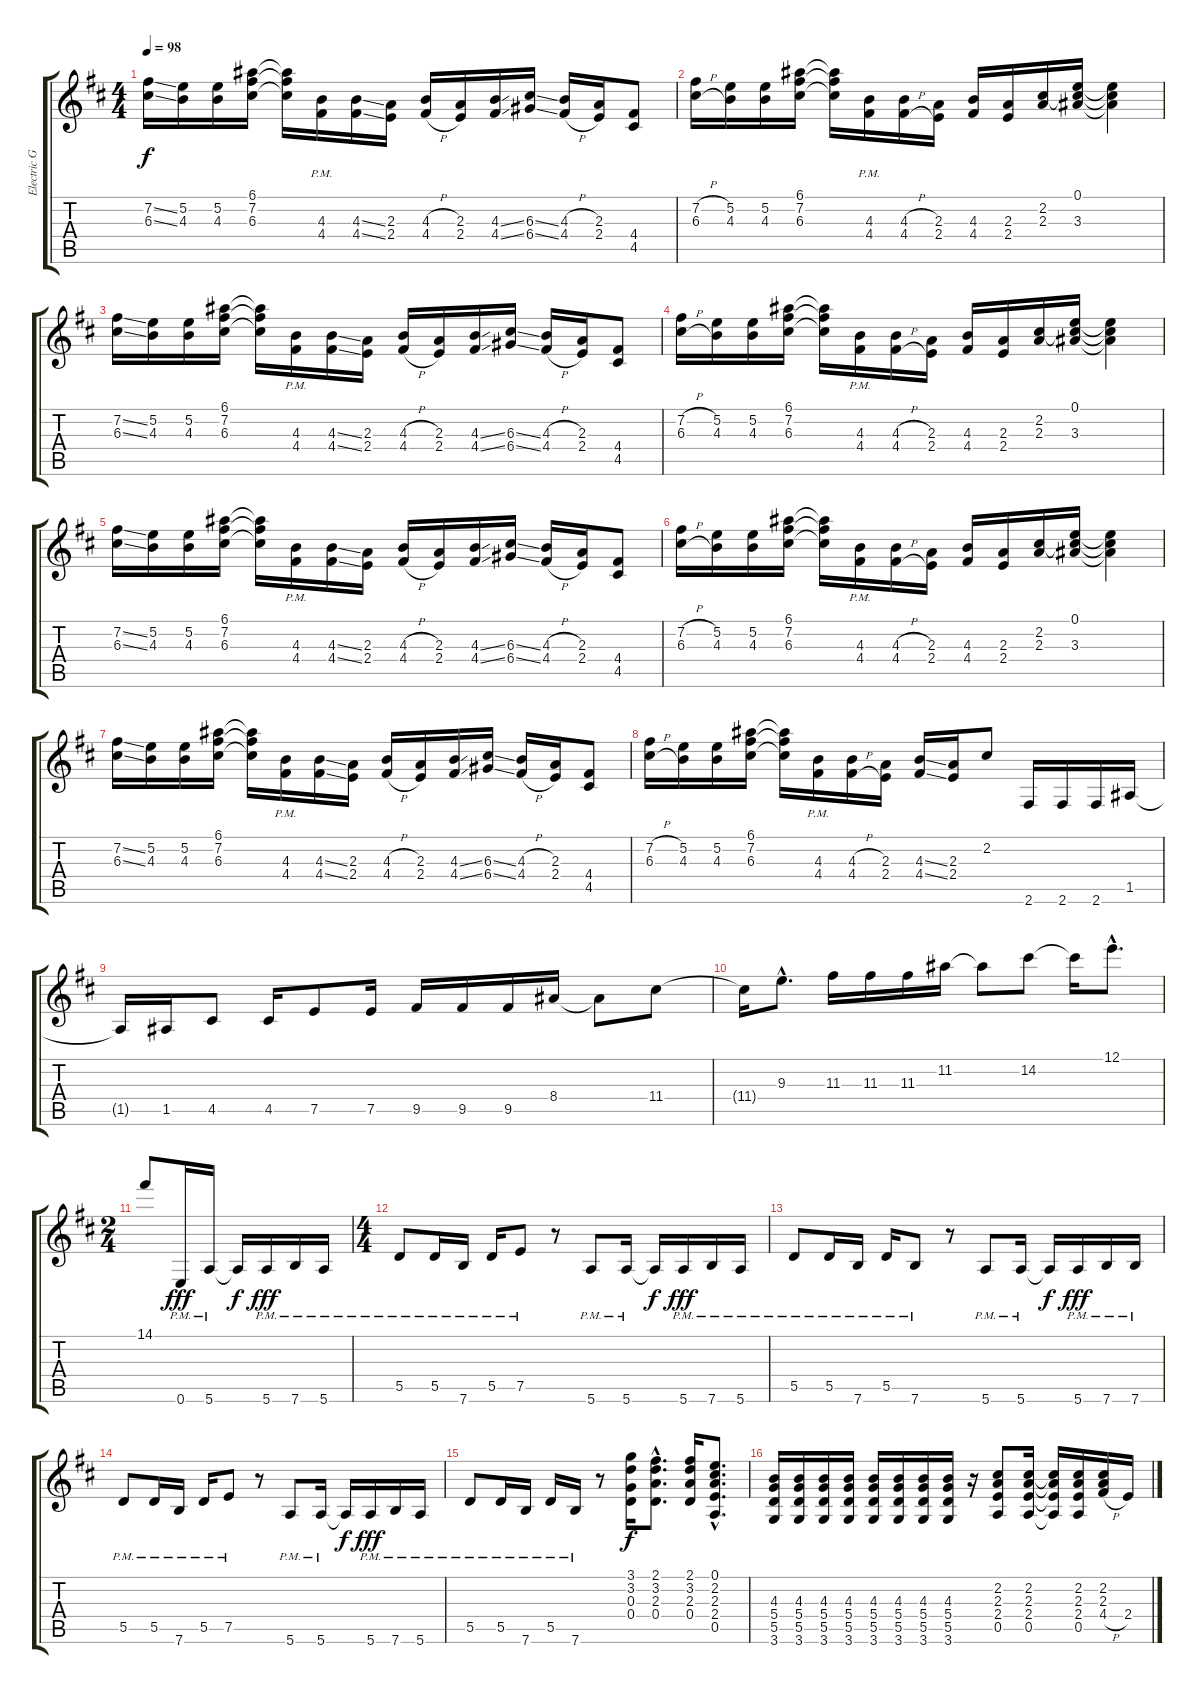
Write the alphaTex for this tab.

\track ("Electric Gtr 2" "Electric G") {instrument distortionguitar}
\staff {score tabs}
\tuning (E4 B3 G3 D3 A2 E2) {hide}
\ts (4 4)
\tempo 98
\clef g2
\ks d
(7.2{ss} 6.3{ss}).16{dy f} (5.2 4.3).16 (5.2 4.3).16 (6.1 7.2 6.3).16 (6.1{t} 7.2{t} 6.3{t}).16 (4.3{pm} 4.4{pm}).16 (4.3{ss} 4.4{ss}).16 (2.3 2.4).16 (4.3{h} 4.4{h}).16 (2.3 2.4).16 (4.3{ss} 4.4{ss}).16 (6.3{ss} 6.4{ss}).16 (4.3{h} 4.4{h}).16 (2.3 2.4).16 (4.4 4.5).8 |
(7.2{h} 6.3{h}).16 (5.2 4.3).16 (5.2 4.3).16 (6.1 7.2 6.3).16 (6.1{t} 7.2{t} 6.3{t}).16 (4.3{pm} 4.4{pm}).16 (4.3{h} 4.4{h}).16 (2.3 2.4).16 (4.3 4.4).16 (2.3 2.4).16 (2.2 2.3).16 (0.1 2.2{t} 3.3).16 (0.1{t} 2.2{t} 3.3{t}).4 |
(7.2{ss} 6.3{ss}).16 (5.2 4.3).16 (5.2 4.3).16 (6.1 7.2 6.3).16 (6.1{t} 7.2{t} 6.3{t}).16 (4.3{pm} 4.4{pm}).16 (4.3{ss} 4.4{ss}).16 (2.3 2.4).16 (4.3{h} 4.4{h}).16 (2.3 2.4).16 (4.3{ss} 4.4{ss}).16 (6.3{ss} 6.4{ss}).16 (4.3{h} 4.4{h}).16 (2.3 2.4).16 (4.4 4.5).8 |
(7.2{h} 6.3{h}).16 (5.2 4.3).16 (5.2 4.3).16 (6.1 7.2 6.3).16 (6.1{t} 7.2{t} 6.3{t}).16 (4.3{pm} 4.4{pm}).16 (4.3{h} 4.4{h}).16 (2.3 2.4).16 (4.3 4.4).16 (2.3 2.4).16 (2.2 2.3).16 (0.1 2.2{t} 3.3).16 (0.1{t} 2.2{t} 3.3{t}).4 |
(7.2{ss} 6.3{ss}).16 (5.2 4.3).16 (5.2 4.3).16 (6.1 7.2 6.3).16 (6.1{t} 7.2{t} 6.3{t}).16 (4.3{pm} 4.4{pm}).16 (4.3{ss} 4.4{ss}).16 (2.3 2.4).16 (4.3{h} 4.4{h}).16 (2.3 2.4).16 (4.3{ss} 4.4{ss}).16 (6.3{ss} 6.4{ss}).16 (4.3{h} 4.4{h}).16 (2.3 2.4).16 (4.4 4.5).8 |
(7.2{h} 6.3{h}).16 (5.2 4.3).16 (5.2 4.3).16 (6.1 7.2 6.3).16 (6.1{t} 7.2{t} 6.3{t}).16 (4.3{pm} 4.4{pm}).16 (4.3{h} 4.4{h}).16 (2.3 2.4).16 (4.3 4.4).16 (2.3 2.4).16 (2.2 2.3).16 (0.1 2.2{t} 3.3).16 (0.1{t} 2.2{t} 3.3{t}).4 |
(7.2{ss} 6.3{ss}).16 (5.2 4.3).16 (5.2 4.3).16 (6.1 7.2 6.3).16 (6.1{t} 7.2{t} 6.3{t}).16 (4.3{pm} 4.4{pm}).16 (4.3{ss} 4.4{ss}).16 (2.3 2.4).16 (4.3{h} 4.4{h}).16 (2.3 2.4).16 (4.3{ss} 4.4{ss}).16 (6.3{ss} 6.4{ss}).16 (4.3{h} 4.4{h}).16 (2.3 2.4).16 (4.4 4.5).8 |
(7.2{h} 6.3{h}).16 (5.2 4.3).16 (5.2 4.3).16 (6.1 7.2 6.3).16 (6.1{t} 7.2{t} 6.3{t}).16 (4.3{pm} 4.4{pm}).16 (4.3{h} 4.4{h}).16 (2.3 2.4).16 (4.3{ss} 4.4{ss}).16 (2.3 2.4).16 2.2.8 2.6.16 2.6.16 2.6.16 1.5.16 |
1.5{t}.16 1.5.16 4.5.8 4.5.16 7.5.8 7.5.16 9.5.16 9.5.16 9.5.16 8.4.16 8.4{t}.8 11.4.8 |
11.4{t}.16 9.3{hac}.8{d} 11.3.16 11.3.16 11.3.16 11.2.16 11.2{t}.8 14.2.8 14.2{t}.16 12.1{hac}.8{d} |
\ts (2 4)
14.1.8 0.6{pm}.16{dy fff} 5.6{pm}.16 5.6{t}.16{dy f} 5.6{pm}.16{dy fff} 7.6{pm}.16 5.6{pm}.16 |
\ts (4 4)
5.5{pm}.8 5.5{pm}.16 7.6{pm}.16 5.5{pm}.16 7.5{pm}.8 r.8 5.6{pm}.8 5.6{pm}.16 5.6{t}.16{dy f} 5.6{pm}.16{dy fff} 7.6{pm}.16 5.6{pm}.16 |
5.5{pm}.8 5.5{pm}.16 7.6{pm}.16 5.5{pm}.16 7.6{pm}.8 r.8 5.6{pm}.8 5.6{pm}.16 5.6{t}.16{dy f} 5.6{pm}.16{dy fff} 7.6{pm}.16 7.6{pm}.16 |
5.5{pm}.8 5.5{pm}.16 7.6{pm}.16 5.5{pm}.16 7.5{pm}.8 r.8 5.6{pm}.8 5.6{pm}.16 5.6{t}.16{dy f} 5.6{pm}.16{dy fff} 7.6{pm}.16 5.6{pm}.16 |
5.5{pm}.8 5.5{pm}.16 7.6{pm}.16 5.5{pm}.16 7.6{pm}.16 r.8 (3.1 3.2 0.3 0.4).16{dy f} (2.1{hac} 3.2{hac} 2.3{hac} 0.4{hac}).8{d} (2.1 3.2 2.3 0.4).16 (0.1{hac} 2.2{hac} 2.3{hac} 2.4{hac} 0.5{hac}).8{d} |
(4.3 5.4 5.5 3.6).16 (4.3 5.4 5.5 3.6).16 (4.3 5.4 5.5 3.6).16 (4.3 5.4 5.5 3.6).16 (4.3 5.4 5.5 3.6).16 (4.3 5.4 5.5 3.6).16 (4.3 5.4 5.5 3.6).16 (4.3 5.4 5.5 3.6).16 r.16 (2.2 2.3 2.4 0.5).8 (2.2 2.3 2.4 0.5).16 (2.2{t} 2.3{t} 2.4{t} 0.5{t}).16 (2.2 2.3 2.4 0.5).16 (2.2 2.3 4.4{h}).16 2.4.16
